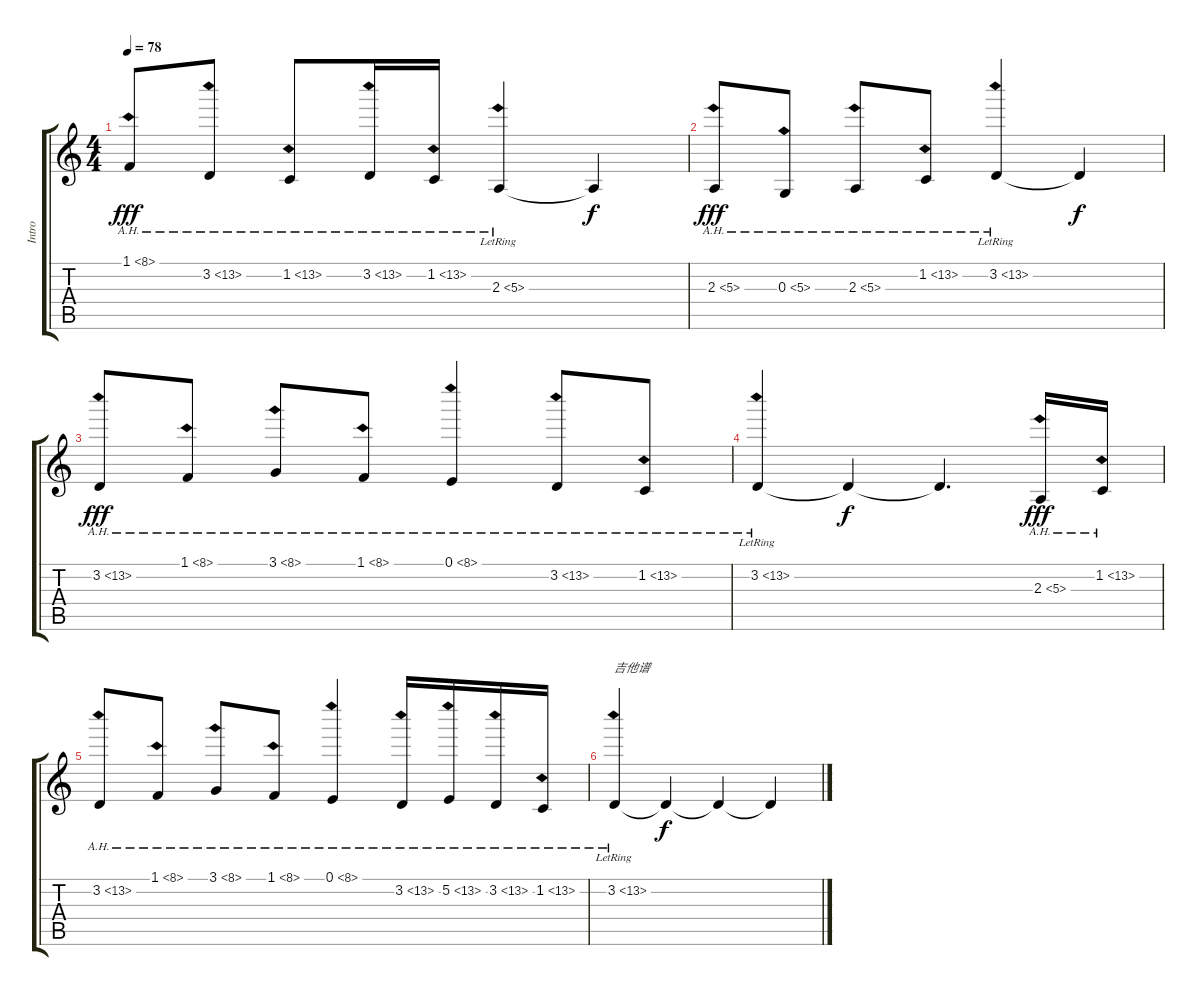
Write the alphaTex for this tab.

\track ("Intro" "Intro") {instrument sitar}
\staff {score tabs}
\tuning (E4 B3 G3 D3 A2 E2) {hide}
\ts (4 4)
\tempo 78
\clef g2
\ks c
1.1{ah 7}.8{dy fff} 3.2{ah 10}.8 1.2{ah 12}.8 3.2{ah 10}.16 1.2{ah 12}.16 2.3{ah 3 lr}.4 2.3{t}.4{dy f} |
2.3{ah 3}.8{dy fff} 0.3{ah 5}.8 2.3{ah 3}.8 1.2{ah 12}.8 3.2{ah 10 lr}.4 3.2{t}.4{dy f} |
3.2{ah 10}.8{dy fff} 1.1{ah 7}.8 3.1{ah 5}.8 1.1{ah 7}.8 0.1{ah 8}.4 3.2{ah 10}.8 1.2{ah 12}.8 |
3.2{ah 10 lr}.4 3.2{t}.4{dy f} 3.2{t}.4{d} 2.3{ah 3}.16{dy fff} 1.2{ah 12}.16 |
3.2{ah 10}.8 1.1{ah 7}.8 3.1{ah 5}.8 1.1{ah 7}.8 0.1{ah 8}.4 3.2{ah 10}.16 5.2{ah 8}.16 3.2{ah 10}.16 1.2{ah 12}.16 |
3.2{ah 10 lr}.4{txt "吉他谱"} 3.2{t}.4{dy f} 3.2{t}.4 3.2{t}.4
